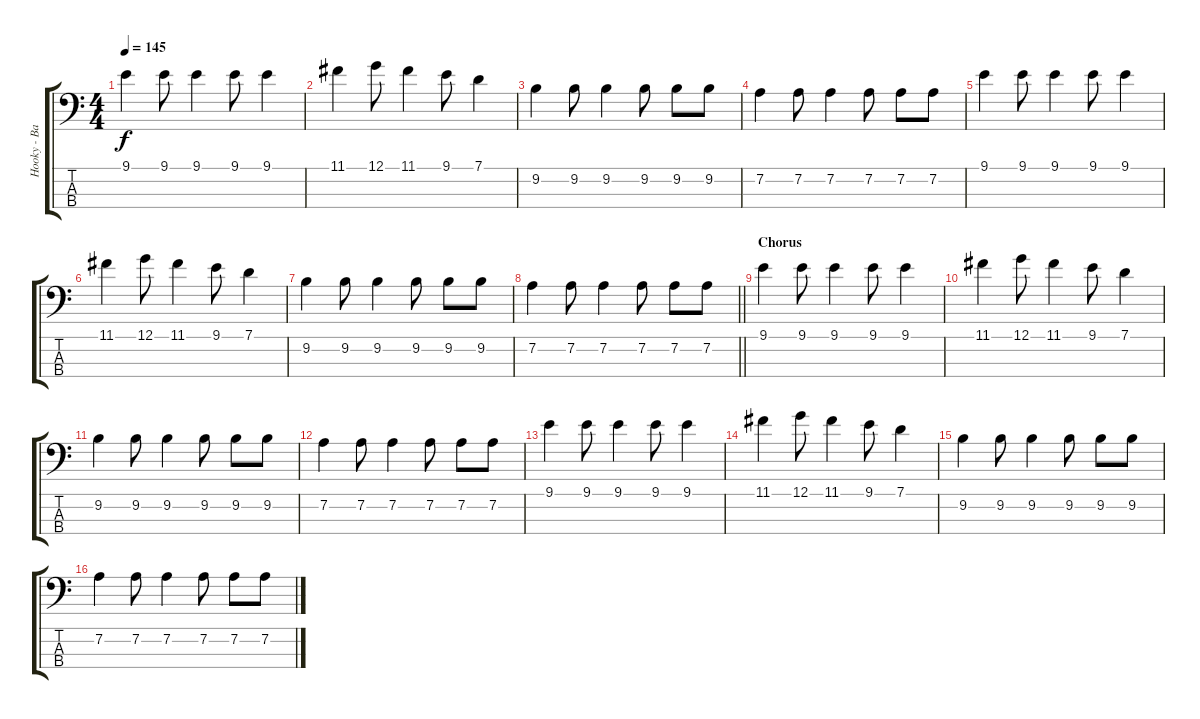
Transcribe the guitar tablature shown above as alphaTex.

\track ("Hooky - Bass" "Hooky - Ba") {instrument electricbasspick}
\staff {score tabs}
\tuning (G2 D2 A1 E1) {hide}
\ts (4 4)
\tempo 145
\clef f4
\ks c
9.1.4{dy f} 9.1.8 9.1.4 9.1.8 9.1.4 |
11.1.4 12.1.8 11.1.4 9.1.8 7.1.4 |
9.2.4 9.2.8 9.2.4 9.2.8 9.2.8 9.2.8 |
7.2.4 7.2.8 7.2.4 7.2.8 7.2.8 7.2.8 |
9.1.4 9.1.8 9.1.4 9.1.8 9.1.4 |
11.1.4 12.1.8 11.1.4 9.1.8 7.1.4 |
9.2.4 9.2.8 9.2.4 9.2.8 9.2.8 9.2.8 |
\barLineRight lightlight
7.2.4 7.2.8 7.2.4 7.2.8 7.2.8 7.2.8 |
\section ("" "Chorus")
9.1.4 9.1.8 9.1.4 9.1.8 9.1.4 |
11.1.4 12.1.8 11.1.4 9.1.8 7.1.4 |
9.2.4 9.2.8 9.2.4 9.2.8 9.2.8 9.2.8 |
7.2.4 7.2.8 7.2.4 7.2.8 7.2.8 7.2.8 |
9.1.4 9.1.8 9.1.4 9.1.8 9.1.4 |
11.1.4 12.1.8 11.1.4 9.1.8 7.1.4 |
9.2.4 9.2.8 9.2.4 9.2.8 9.2.8 9.2.8 |
7.2.4 7.2.8 7.2.4 7.2.8 7.2.8 7.2.8
